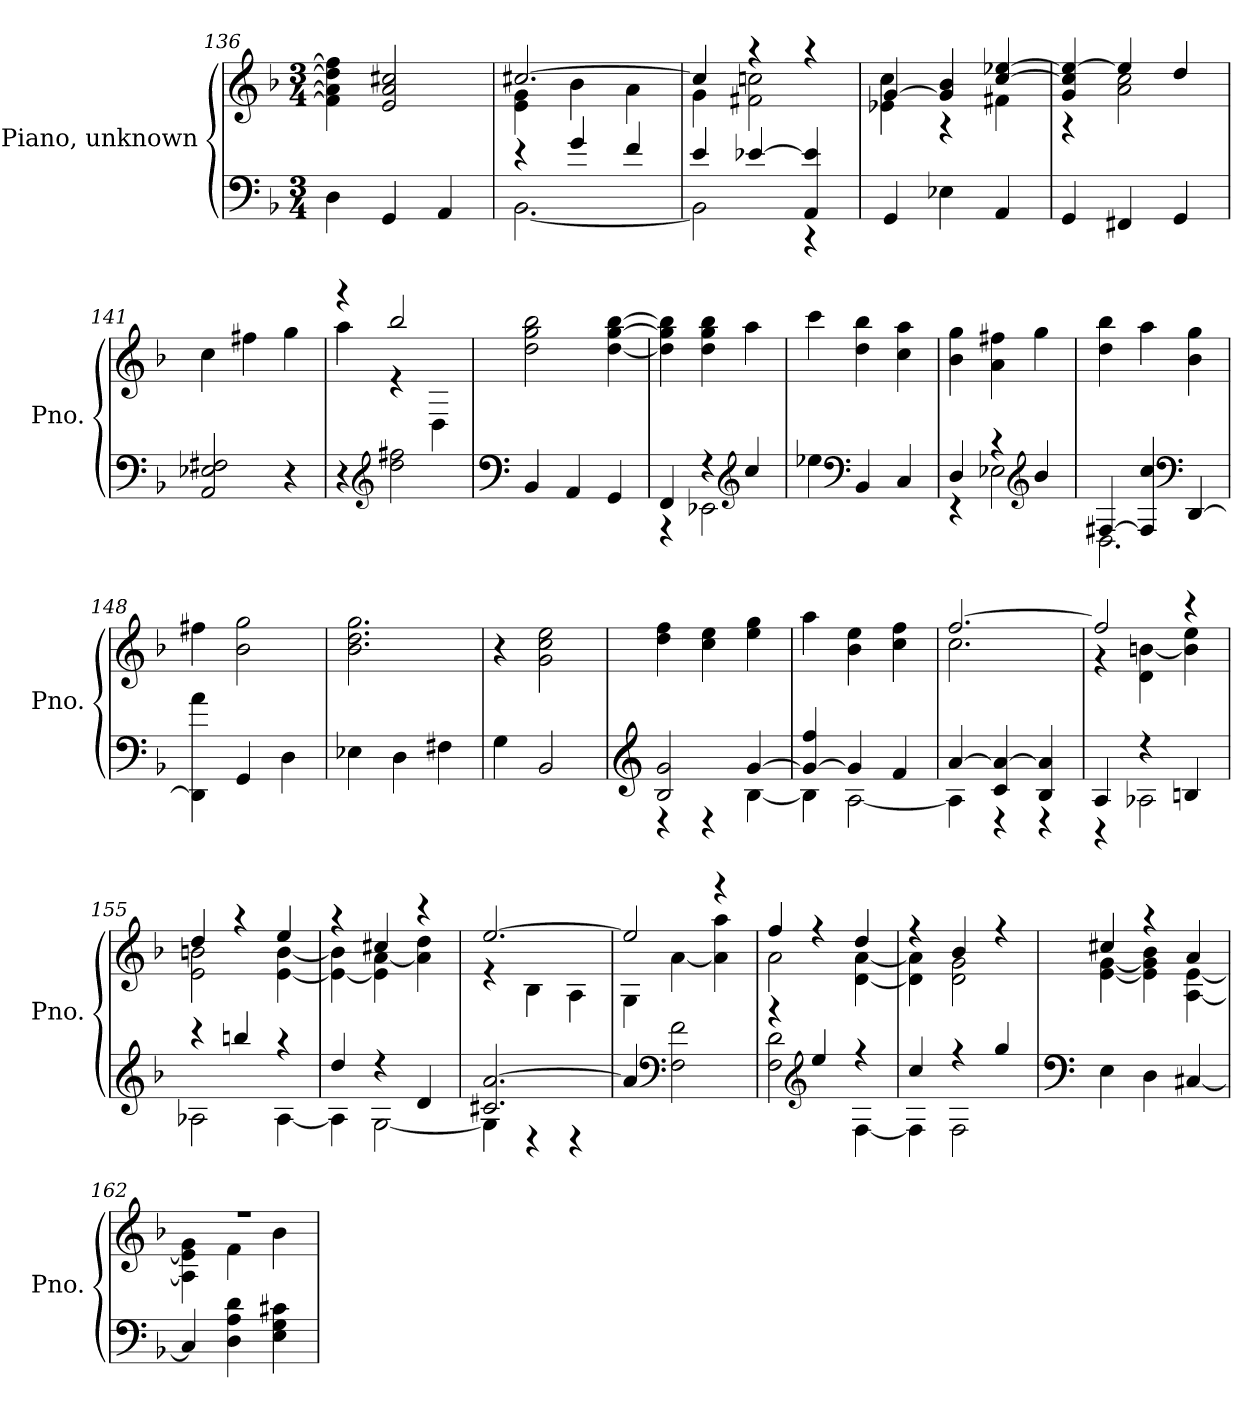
**kern	**kern
*part1	*part1
*staff2	*staff1
*I"Piano, unknown	*
*I'Pno.	*
*clefF4	*clefG2
*k[b-]	*k[b-]
*M3/4	*M3/4
=136	=136
4D\	4f\] 4a\] 4dd\] 4ff\]
4GG/	2e/ 2a/ 2cc#X/
4AA/	.
=137	=137
*^	*^
4r	[2.BB-\	[2.cc#X/	4e\ 4g\
4g/	.	.	4b-\
4f/	.	.	4a\
=138	=138	=138	=138
4e/	2BB-\]	4cc#/]	4g\
[4e-X/	.	4r	2f#X\ 2ccn\
4AA/ 4e-/]	4r	4r	.
*v	*v	*	*
!!LO:LB:g=z	!!
=139	=139	=139
4GG/	[4g/	4e-X\ 4cc\
4E-X\	4g/] 4b-/	4r
4AA/	[4cc/ [4ee-X/	4f#X\
=140	=140	=140
4GG/	4g/ 4cc/] 4ee-/_	4r
4FF#X/	4ee-/]	2a\ 2cc\
4GG/	4dd/	.
*	*v	*v
=141	=141
2AA/ 2E-X/ 2F#X/	4cc\
.	4ff#X\
4r	4gg\
=142	=142
*	*^
4r	4r	4aa\
*clefG2	*	*
2dd\ 2ff#X\	2bb-/	4r
.	.	4D\
*	*v	*v
=143	=143
*clefF4	*
4BB-/	2dd\ 2gg\ 2bb-\
4AA/	.
4GG/	[4dd\ [4gg\ [4bb-\
=144	=144
*^	*
4FF/	4r	4dd\] 4gg\] 4bb-\]
4r	2EE-X\	4dd\ 4gg\ 4bb-\
*clefG2	*	*
4cc/	.	4aa\
*v	*v	*
=145	=145
4ee-X\	4ccc\
*clefF4	*
4BB-/	4dd\ 4bb-\
4C/	4cc\ 4aa\
!!LO:PB:g=z
=146	=146
*^	*
4D/	4r	4b-\ 4gg\
4r	2E-X\	4a\ 4ff#X\
*clefG2	*	*
4b-/	.	4gg\
=147	=147	=147
[4F#X/	2.D\	4dd\ 4bb-\
4F#/] 4cc/	.	4aa\
*clefF4	*	*
[4DD/	.	4b-\ 4gg\
*v	*v	*
=148	=148
4DD\] 4a\	4ff#X\
4GG/	2b-\ 2gg\
4D\	.
=149	=149
4E-X\	2.b-\ 2.dd\ 2.gg\
4D\	.
4F#X\	.
=150	=150
4G\	4r
2BB-/	2g\ 2cc\ 2ee\
=151	=151
*clefG2	*
*^	*
2B-/ 2g/	4r	4dd\ 4ff\
.	4r	4cc\ 4ee\
[4g/	[4B-\	4ee\ 4gg\
=152	=152	=152
4g/_ 4ff/	4B-\]	4aa\
4g/]	[2A\	4b-\ 4ee\
4f/	.	4cc\ 4ff\
=153	=153	=153
*	*	*^
[4a/	4A\]	[2.ff/	2.cc\
4c/ 4a/_	4r	.	.
4B-/ 4a/]	4r	.	.
!!LO:LB:g=z	!!
=154	=154	=154	=154
4A/	4r	2ff/]	4r
4r	2A-X\	.	4d\ [4bn\
4Bn/	.	4r	4b\] 4ee\
=155	=155	=155	=155
4r	2A-X\	4dd/	2e\ 2bn\
4bbn/	.	4r	.
4r	[4A-\	4ee/	[4e\ [4b\
=156	=156	=156	=156
4dd/	4A-\]	4r	4e\_ 4b\]
4r	[2G\	4cc#X/	4e\] [4a\
4d/	.	4r	4a\] 4dd\
=157	=157	=157	=157
2.c#X/ [2.a/	4G\]	[2.ee/	4r
.	4r	.	4B-\
.	4r	.	4A\
*v	*v	*	*
=158	=158	=158
4a/]	2ee/]	4G\
*clefF4	*	*
2F\ 2f\	.	[4a\
.	4r	4a\] 4aa\
=159	=159	=159
*^	*	*
4r	2F\ 2d\	4ff/	2a\
*clefG2	*	*	*
4ee/	.	4r	.
4r	[4F\	4dd/	[4d\ [4a\
=160	=160	=160	=160
4cc/	4F\]	4r	4d\] 4a\]
4r	2F\	4b-/	2d\ 2g\
4gg/	.	4r	.
*v	*v	*	*
!!LO:LB:g=z	!!
=161	=161	=161
*clefF4	*	*
4E\	4cc#X/	[4e\ [4g\
4D\	4r	4e\] 4g\] 4b-\
[4C#X/	4a/	[4A\ [4e\
=162	=162	=162
4C#/]	2.r	4A\] 4e\] 4g\
4D\ 4A\ 4d\	.	4f\
4E\ 4G\ 4c#X\	.	4b-\
*	*v	*v
=	=
*-	*-
